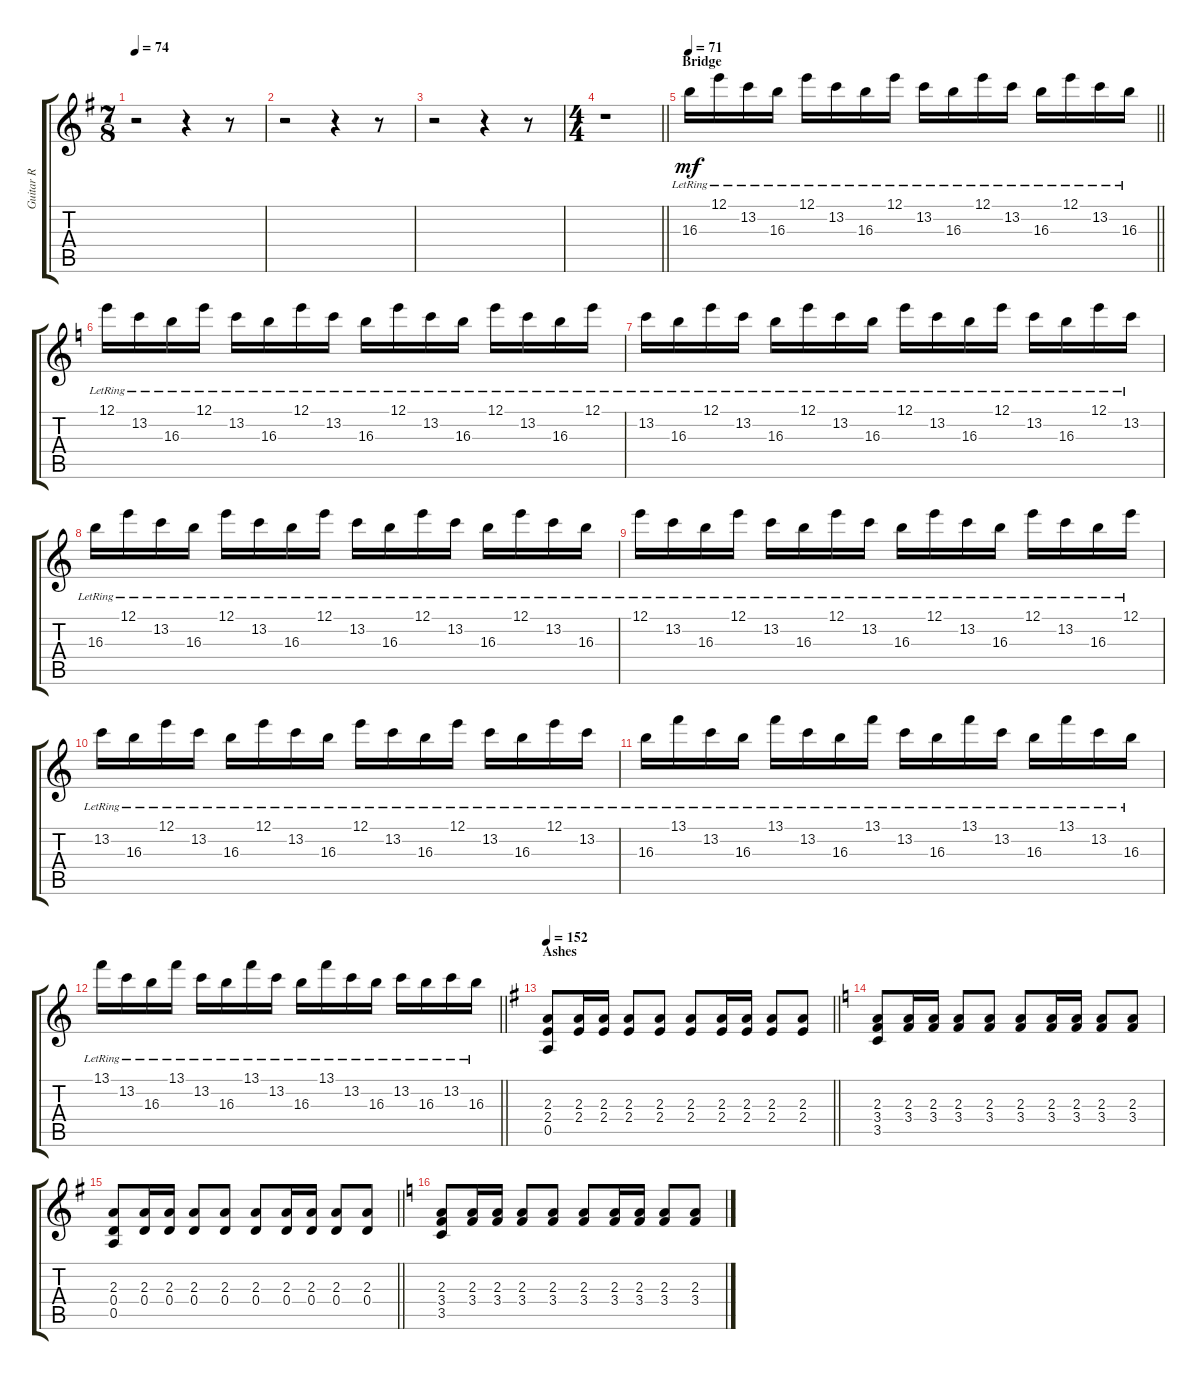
\track ("Guitar R" "Guitar R") {instrument distortionguitar}
\staff {score tabs}
\tuning (E4 B3 G3 D3 A2 D2) {hide}
\ts (7 8)
\tempo 74
\clef g2
\ks g
r.2{dy mf} r.4 r.8 |
r.2 r.4 r.8 |
r.2 r.4 r.8 |
\ts (4 4)
\barLineRight lightlight
r.1 |
\section ("" "Bridge")
\tempo 71
\barLineRight lightlight
16.3{lr}.16 12.1{lr}.16 13.2{lr}.16 16.3{lr}.16 12.1{lr}.16 13.2{lr}.16 16.3{lr}.16 12.1{lr}.16 13.2{lr}.16 16.3{lr}.16 12.1{lr}.16 13.2{lr}.16 16.3{lr}.16 12.1{lr}.16 13.2{lr}.16 16.3{lr}.16 |
\ks c
12.1{lr}.16 13.2{lr}.16 16.3{lr}.16 12.1{lr}.16 13.2{lr}.16 16.3{lr}.16 12.1{lr}.16 13.2{lr}.16 16.3{lr}.16 12.1{lr}.16 13.2{lr}.16 16.3{lr}.16 12.1{lr}.16 13.2{lr}.16 16.3{lr}.16 12.1{lr}.16 |
13.2{lr}.16 16.3{lr}.16 12.1{lr}.16 13.2{lr}.16 16.3{lr}.16 12.1{lr}.16 13.2{lr}.16 16.3{lr}.16 12.1{lr}.16 13.2{lr}.16 16.3{lr}.16 12.1{lr}.16 13.2{lr}.16 16.3{lr}.16 12.1{lr}.16 13.2{lr}.16 |
16.3{lr}.16 12.1{lr}.16 13.2{lr}.16 16.3{lr}.16 12.1{lr}.16 13.2{lr}.16 16.3{lr}.16 12.1{lr}.16 13.2{lr}.16 16.3{lr}.16 12.1{lr}.16 13.2{lr}.16 16.3{lr}.16 12.1{lr}.16 13.2{lr}.16 16.3{lr}.16 |
12.1{lr}.16 13.2{lr}.16 16.3{lr}.16 12.1{lr}.16 13.2{lr}.16 16.3{lr}.16 12.1{lr}.16 13.2{lr}.16 16.3{lr}.16 12.1{lr}.16 13.2{lr}.16 16.3{lr}.16 12.1{lr}.16 13.2{lr}.16 16.3{lr}.16 12.1{lr}.16 |
13.2{lr}.16 16.3{lr}.16 12.1{lr}.16 13.2{lr}.16 16.3{lr}.16 12.1{lr}.16 13.2{lr}.16 16.3{lr}.16 12.1{lr}.16 13.2{lr}.16 16.3{lr}.16 12.1{lr}.16 13.2{lr}.16 16.3{lr}.16 12.1{lr}.16 13.2{lr}.16 |
16.3{lr}.16 13.1{lr}.16 13.2{lr}.16 16.3{lr}.16 13.1{lr}.16 13.2{lr}.16 16.3{lr}.16 13.1{lr}.16 13.2{lr}.16 16.3{lr}.16 13.1{lr}.16 13.2{lr}.16 16.3{lr}.16 13.1{lr}.16 13.2{lr}.16 16.3{lr}.16 |
\barLineRight lightlight
13.1{lr}.16 13.2{lr}.16 16.3{lr}.16 13.1{lr}.16 13.2{lr}.16 16.3{lr}.16 13.1{lr}.16 13.2{lr}.16 16.3{lr}.16 13.1{lr}.16 13.2{lr}.16 16.3{lr}.16 13.2{lr}.16 16.3{lr}.16 13.2{lr}.16 16.3{lr}.16 |
\section ("" "Ashes")
\tempo 152
\barLineRight lightlight
\ks g
(2.3 2.4 0.5).8 (2.3 2.4).16 (2.3 2.4).16 (2.3 2.4).8 (2.3 2.4).8 (2.3 2.4).8 (2.3 2.4).16 (2.3 2.4).16 (2.3 2.4).8 (2.3 2.4).8 |
\ks c
(2.3 3.4 3.5).8 (2.3 3.4).16 (2.3 3.4).16 (2.3 3.4).8 (2.3 3.4).8 (2.3 3.4).8 (2.3 3.4).16 (2.3 3.4).16 (2.3 3.4).8 (2.3 3.4).8 |
\barLineRight lightlight
\ks g
(2.3 0.4 0.5).8 (2.3 0.4).16 (2.3 0.4).16 (2.3 0.4).8 (2.3 0.4).8 (2.3 0.4).8 (2.3 0.4).16 (2.3 0.4).16 (2.3 0.4).8 (2.3 0.4).8 |
\ks c
(2.3 3.4 3.5).8 (2.3 3.4).16 (2.3 3.4).16 (2.3 3.4).8 (2.3 3.4).8 (2.3 3.4).8 (2.3 3.4).16 (2.3 3.4).16 (2.3 3.4).8 (2.3 3.4).8
